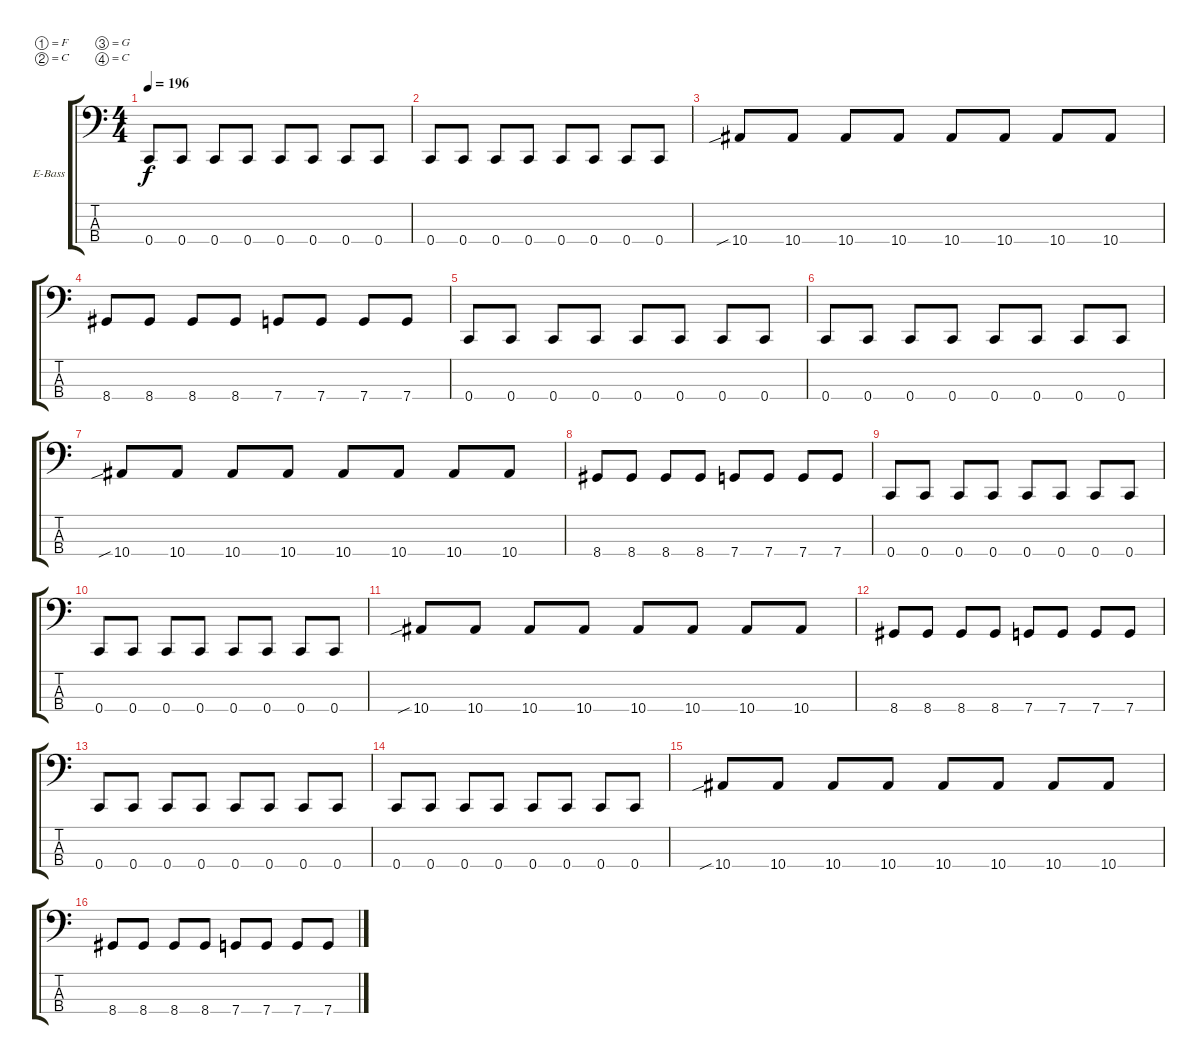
\defaultSystemsLayout 4
\bracketExtendMode groupsimilarinstruments
\firstSystemTrackNameOrientation horizontal
\otherSystemsTrackNameOrientation horizontal
\track ("Bob Rock (Bass)" "E-Bass") {instrument electricbassfinger}
\staff {score tabs}
\tuning (F2 C2 G1 C1)
\ts (4 4)
\tempo 196
\clef f4
\scale
0.333333
\ks c
0.4.8{dy f} 0.4.8 0.4.8 0.4.8 0.4.8 0.4.8 0.4.8 0.4.8 |
\scale
0.333333 0.4.8 0.4.8 0.4.8 0.4.8 0.4.8 0.4.8 0.4.8 0.4.8 |
\scale
0.333333 10.4{sib}.8 10.4.8 10.4.8 10.4.8 10.4.8 10.4.8 10.4.8 10.4.8 |
\scale
0.333333 8.4.8 8.4.8 8.4.8 8.4.8 7.4.8 7.4.8 7.4.8 7.4.8 |
\scale
0.333333 0.4.8 0.4.8 0.4.8 0.4.8 0.4.8 0.4.8 0.4.8 0.4.8 |
\scale
0.333333 0.4.8 0.4.8 0.4.8 0.4.8 0.4.8 0.4.8 0.4.8 0.4.8 |
\scale
0.333333 10.4{sib}.8 10.4.8 10.4.8 10.4.8 10.4.8 10.4.8 10.4.8 10.4.8 |
\scale
0.333333 8.4.8 8.4.8 8.4.8 8.4.8 7.4.8 7.4.8 7.4.8 7.4.8 |
\scale
0.333333 0.4.8 0.4.8 0.4.8 0.4.8 0.4.8 0.4.8 0.4.8 0.4.8 |
\scale
0.333333 0.4.8 0.4.8 0.4.8 0.4.8 0.4.8 0.4.8 0.4.8 0.4.8 |
\scale
0.333333 10.4{sib}.8 10.4.8 10.4.8 10.4.8 10.4.8 10.4.8 10.4.8 10.4.8 |
\scale
0.333333 8.4.8 8.4.8 8.4.8 8.4.8 7.4.8 7.4.8 7.4.8 7.4.8 |
\scale
0.333333 0.4.8 0.4.8 0.4.8 0.4.8 0.4.8 0.4.8 0.4.8 0.4.8 |
\scale
0.333333 0.4.8 0.4.8 0.4.8 0.4.8 0.4.8 0.4.8 0.4.8 0.4.8 |
\scale
0.333333 10.4{sib}.8 10.4.8 10.4.8 10.4.8 10.4.8 10.4.8 10.4.8 10.4.8 |
\scale
0.333333 8.4.8 8.4.8 8.4.8 8.4.8 7.4.8 7.4.8 7.4.8 7.4.8
